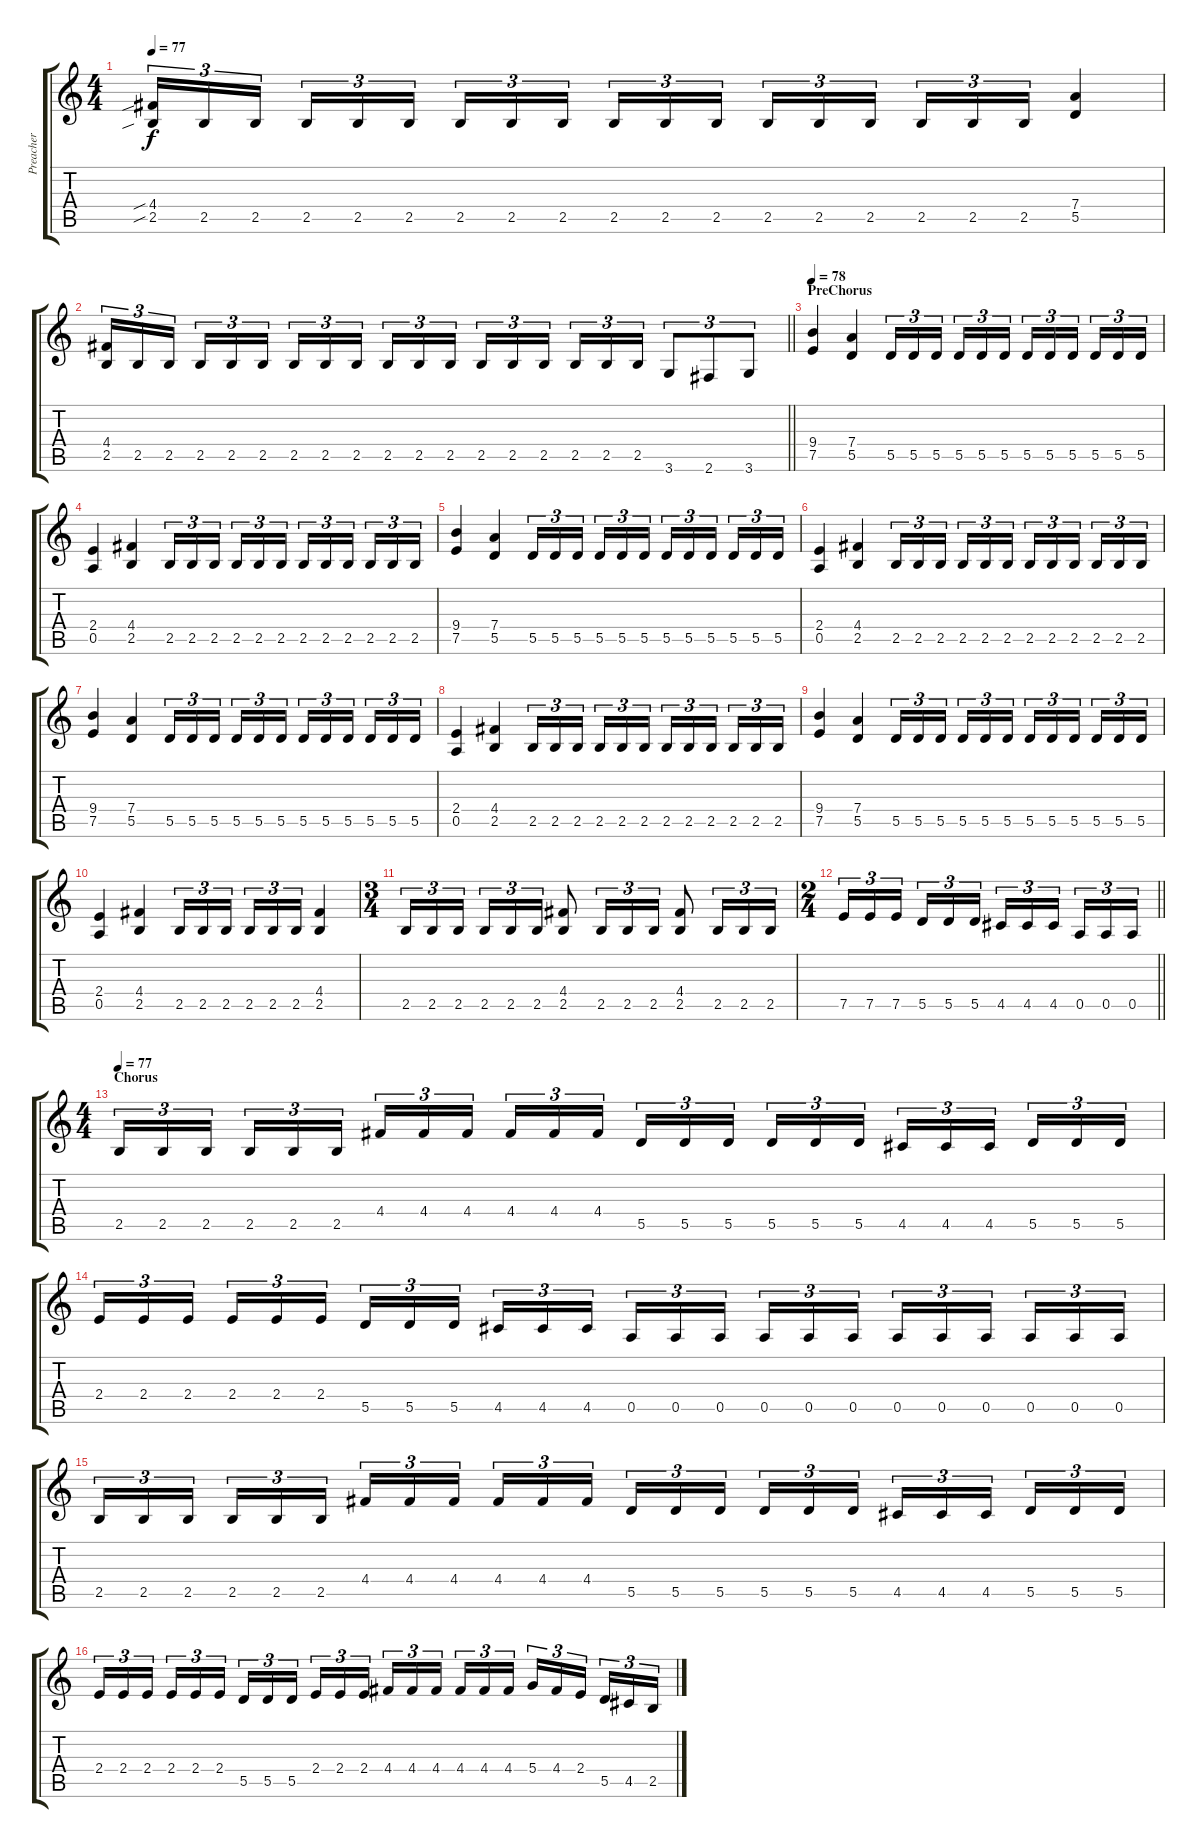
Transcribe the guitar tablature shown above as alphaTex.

\track ("Preacher" "Preacher") {instrument distortionguitar}
\staff {score tabs}
\tuning (E4 B3 G3 D3 A2 E2) {hide}
\ts (4 4)
\tempo 77
\clef g2
\ks c
(4.4{sib} 2.5{sib}).16{tu (3 2) dy f} 2.5.16{tu (3 2)} 2.5.16{tu (3 2) beam splitsecondary} 2.5.16{tu (3 2)} 2.5.16{tu (3 2)} 2.5.16{tu (3 2)} 2.5.16{tu (3 2)} 2.5.16{tu (3 2)} 2.5.16{tu (3 2) beam splitsecondary} 2.5.16{tu (3 2)} 2.5.16{tu (3 2)} 2.5.16{tu (3 2)} 2.5.16{tu (3 2)} 2.5.16{tu (3 2)} 2.5.16{tu (3 2) beam splitsecondary} 2.5.16{tu (3 2)} 2.5.16{tu (3 2)} 2.5.16{tu (3 2)} (7.4 5.5).4 |
\barLineRight lightlight
(4.4 2.5).16{tu (3 2)} 2.5.16{tu (3 2)} 2.5.16{tu (3 2) beam splitsecondary} 2.5.16{tu (3 2)} 2.5.16{tu (3 2)} 2.5.16{tu (3 2)} 2.5.16{tu (3 2)} 2.5.16{tu (3 2)} 2.5.16{tu (3 2) beam splitsecondary} 2.5.16{tu (3 2)} 2.5.16{tu (3 2)} 2.5.16{tu (3 2)} 2.5.16{tu (3 2)} 2.5.16{tu (3 2)} 2.5.16{tu (3 2) beam splitsecondary} 2.5.16{tu (3 2)} 2.5.16{tu (3 2)} 2.5.16{tu (3 2)} 3.6.8{tu (3 2)} 2.6.8{tu (3 2)} 3.6.8{tu (3 2)} |
\section ("" "PreChorus")
\tempo 78
(9.4 7.5).4 (7.4 5.5).4 5.5.16{tu (3 2)} 5.5.16{tu (3 2)} 5.5.16{tu (3 2) beam splitsecondary} 5.5.16{tu (3 2)} 5.5.16{tu (3 2)} 5.5.16{tu (3 2)} 5.5.16{tu (3 2)} 5.5.16{tu (3 2)} 5.5.16{tu (3 2) beam splitsecondary} 5.5.16{tu (3 2)} 5.5.16{tu (3 2)} 5.5.16{tu (3 2)} |
(2.4 0.5).4 (4.4 2.5).4 2.5.16{tu (3 2)} 2.5.16{tu (3 2)} 2.5.16{tu (3 2) beam splitsecondary} 2.5.16{tu (3 2)} 2.5.16{tu (3 2)} 2.5.16{tu (3 2)} 2.5.16{tu (3 2)} 2.5.16{tu (3 2)} 2.5.16{tu (3 2) beam splitsecondary} 2.5.16{tu (3 2)} 2.5.16{tu (3 2)} 2.5.16{tu (3 2)} |
(9.4 7.5).4 (7.4 5.5).4 5.5.16{tu (3 2)} 5.5.16{tu (3 2)} 5.5.16{tu (3 2) beam splitsecondary} 5.5.16{tu (3 2)} 5.5.16{tu (3 2)} 5.5.16{tu (3 2)} 5.5.16{tu (3 2)} 5.5.16{tu (3 2)} 5.5.16{tu (3 2) beam splitsecondary} 5.5.16{tu (3 2)} 5.5.16{tu (3 2)} 5.5.16{tu (3 2)} |
(2.4 0.5).4 (4.4 2.5).4 2.5.16{tu (3 2)} 2.5.16{tu (3 2)} 2.5.16{tu (3 2) beam splitsecondary} 2.5.16{tu (3 2)} 2.5.16{tu (3 2)} 2.5.16{tu (3 2)} 2.5.16{tu (3 2)} 2.5.16{tu (3 2)} 2.5.16{tu (3 2) beam splitsecondary} 2.5.16{tu (3 2)} 2.5.16{tu (3 2)} 2.5.16{tu (3 2)} |
(9.4 7.5).4 (7.4 5.5).4 5.5.16{tu (3 2)} 5.5.16{tu (3 2)} 5.5.16{tu (3 2) beam splitsecondary} 5.5.16{tu (3 2)} 5.5.16{tu (3 2)} 5.5.16{tu (3 2)} 5.5.16{tu (3 2)} 5.5.16{tu (3 2)} 5.5.16{tu (3 2) beam splitsecondary} 5.5.16{tu (3 2)} 5.5.16{tu (3 2)} 5.5.16{tu (3 2)} |
(2.4 0.5).4 (4.4 2.5).4 2.5.16{tu (3 2)} 2.5.16{tu (3 2)} 2.5.16{tu (3 2) beam splitsecondary} 2.5.16{tu (3 2)} 2.5.16{tu (3 2)} 2.5.16{tu (3 2)} 2.5.16{tu (3 2)} 2.5.16{tu (3 2)} 2.5.16{tu (3 2) beam splitsecondary} 2.5.16{tu (3 2)} 2.5.16{tu (3 2)} 2.5.16{tu (3 2)} |
(9.4 7.5).4 (7.4 5.5).4 5.5.16{tu (3 2)} 5.5.16{tu (3 2)} 5.5.16{tu (3 2) beam splitsecondary} 5.5.16{tu (3 2)} 5.5.16{tu (3 2)} 5.5.16{tu (3 2)} 5.5.16{tu (3 2)} 5.5.16{tu (3 2)} 5.5.16{tu (3 2) beam splitsecondary} 5.5.16{tu (3 2)} 5.5.16{tu (3 2)} 5.5.16{tu (3 2)} |
(2.4 0.5).4 (4.4 2.5).4 2.5.16{tu (3 2) beam merge} 2.5.16{tu (3 2)} 2.5.16{tu (3 2) beam splitsecondary} 2.5.16{tu (3 2)} 2.5.16{tu (3 2)} 2.5.16{tu (3 2)} (4.4 2.5).4 |
\ts (3 4)
2.5.16{tu (3 2)} 2.5.16{tu (3 2)} 2.5.16{tu (3 2) beam splitsecondary} 2.5.16{tu (3 2)} 2.5.16{tu (3 2)} 2.5.16{tu (3 2)} (4.4 2.5).8 2.5.16{tu (3 2)} 2.5.16{tu (3 2)} 2.5.16{tu (3 2)} (4.4 2.5).8 2.5.16{tu (3 2)} 2.5.16{tu (3 2)} 2.5.16{tu (3 2)} |
\ts (2 4)
\barLineRight lightlight
7.5.16{tu (3 2)} 7.5.16{tu (3 2)} 7.5.16{tu (3 2) beam splitsecondary} 5.5.16{tu (3 2)} 5.5.16{tu (3 2)} 5.5.16{tu (3 2)} 4.5.16{tu (3 2)} 4.5.16{tu (3 2)} 4.5.16{tu (3 2) beam splitsecondary} 0.5.16{tu (3 2)} 0.5.16{tu (3 2)} 0.5.16{tu (3 2)} |
\ts (4 4)
\section ("" "Chorus")
\tempo 77
2.5.16{tu (3 2)} 2.5.16{tu (3 2)} 2.5.16{tu (3 2) beam splitsecondary} 2.5.16{tu (3 2)} 2.5.16{tu (3 2)} 2.5.16{tu (3 2)} 4.4.16{tu (3 2)} 4.4.16{tu (3 2)} 4.4.16{tu (3 2) beam splitsecondary} 4.4.16{tu (3 2)} 4.4.16{tu (3 2)} 4.4.16{tu (3 2)} 5.5.16{tu (3 2)} 5.5.16{tu (3 2)} 5.5.16{tu (3 2) beam splitsecondary} 5.5.16{tu (3 2)} 5.5.16{tu (3 2)} 5.5.16{tu (3 2)} 4.5.16{tu (3 2)} 4.5.16{tu (3 2)} 4.5.16{tu (3 2) beam splitsecondary} 5.5.16{tu (3 2)} 5.5.16{tu (3 2)} 5.5.16{tu (3 2)} |
2.4.16{tu (3 2)} 2.4.16{tu (3 2)} 2.4.16{tu (3 2) beam splitsecondary} 2.4.16{tu (3 2)} 2.4.16{tu (3 2)} 2.4.16{tu (3 2)} 5.5.16{tu (3 2)} 5.5.16{tu (3 2)} 5.5.16{tu (3 2) beam splitsecondary} 4.5.16{tu (3 2)} 4.5.16{tu (3 2)} 4.5.16{tu (3 2)} 0.5.16{tu (3 2)} 0.5.16{tu (3 2)} 0.5.16{tu (3 2) beam splitsecondary} 0.5.16{tu (3 2)} 0.5.16{tu (3 2)} 0.5.16{tu (3 2)} 0.5.16{tu (3 2)} 0.5.16{tu (3 2)} 0.5.16{tu (3 2) beam splitsecondary} 0.5.16{tu (3 2)} 0.5.16{tu (3 2)} 0.5.16{tu (3 2)} |
2.5.16{tu (3 2)} 2.5.16{tu (3 2)} 2.5.16{tu (3 2) beam splitsecondary} 2.5.16{tu (3 2)} 2.5.16{tu (3 2)} 2.5.16{tu (3 2)} 4.4.16{tu (3 2)} 4.4.16{tu (3 2)} 4.4.16{tu (3 2) beam splitsecondary} 4.4.16{tu (3 2)} 4.4.16{tu (3 2)} 4.4.16{tu (3 2)} 5.5.16{tu (3 2)} 5.5.16{tu (3 2)} 5.5.16{tu (3 2) beam splitsecondary} 5.5.16{tu (3 2)} 5.5.16{tu (3 2)} 5.5.16{tu (3 2)} 4.5.16{tu (3 2)} 4.5.16{tu (3 2)} 4.5.16{tu (3 2) beam splitsecondary} 5.5.16{tu (3 2)} 5.5.16{tu (3 2)} 5.5.16{tu (3 2)} |
2.4.16{tu (3 2)} 2.4.16{tu (3 2)} 2.4.16{tu (3 2) beam splitsecondary} 2.4.16{tu (3 2)} 2.4.16{tu (3 2)} 2.4.16{tu (3 2)} 5.5.16{tu (3 2)} 5.5.16{tu (3 2)} 5.5.16{tu (3 2) beam splitsecondary} 2.4.16{tu (3 2)} 2.4.16{tu (3 2)} 2.4.16{tu (3 2)} 4.4.16{tu (3 2)} 4.4.16{tu (3 2)} 4.4.16{tu (3 2) beam splitsecondary} 4.4.16{tu (3 2)} 4.4.16{tu (3 2)} 4.4.16{tu (3 2)} 5.4.16{tu (3 2)} 4.4.16{tu (3 2)} 2.4.16{tu (3 2) beam splitsecondary} 5.5.16{tu (3 2)} 4.5.16{tu (3 2)} 2.5.16{tu (3 2)}
